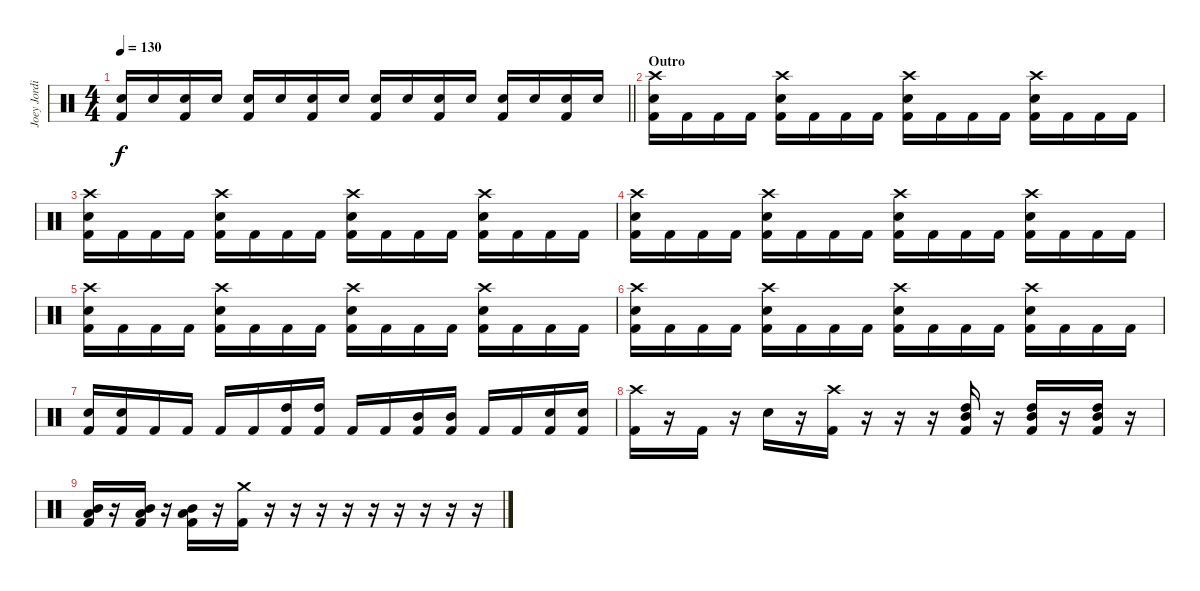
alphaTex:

\track ("Joey Jordison" "Joey Jordi") {instrument percussion}
\staff {score}
\articulation defaults
\ts (4 4)
\tempo 130
\clef neutral
\barLineRight lightlight
\ks c
("Electric Snare (hit)" "Kick (hit) 2").16{dy f} "Electric Snare (hit)".16 ("Electric Snare (hit)" "Kick (hit) 2").16 "Electric Snare (hit)".16 ("Electric Snare (hit)" "Kick (hit) 2").16 "Electric Snare (hit)".16 ("Electric Snare (hit)" "Kick (hit) 2").16 "Electric Snare (hit)".16 ("Electric Snare (hit)" "Kick (hit) 2").16 "Electric Snare (hit)".16 ("Electric Snare (hit)" "Kick (hit) 2").16 "Electric Snare (hit)".16 ("Electric Snare (hit)" "Kick (hit) 2").16 "Electric Snare (hit)".16 ("Electric Snare (hit)" "Kick (hit) 2").16 "Electric Snare (hit)".16 |
\section ("" "Outro")
("Crash high (hit)" "Electric Snare (hit)" "Kick (hit) 2").16 "Kick (hit) 2".16 "Kick (hit) 2".16 "Kick (hit) 2".16 ("Crash high (hit)" "Electric Snare (hit)" "Kick (hit) 2").16 "Kick (hit) 2".16 "Kick (hit) 2".16 "Kick (hit) 2".16 ("Crash high (hit)" "Electric Snare (hit)" "Kick (hit) 2").16 "Kick (hit) 2".16 "Kick (hit) 2".16 "Kick (hit) 2".16 ("Crash high (hit)" "Electric Snare (hit)" "Kick (hit) 2").16 "Kick (hit) 2".16 "Kick (hit) 2".16 "Kick (hit) 2".16 |
("Crash high (hit)" "Electric Snare (hit)" "Kick (hit) 2").16 "Kick (hit) 2".16 "Kick (hit) 2".16 "Kick (hit) 2".16 ("Crash high (hit)" "Electric Snare (hit)" "Kick (hit) 2").16 "Kick (hit) 2".16 "Kick (hit) 2".16 "Kick (hit) 2".16 ("Crash high (hit)" "Electric Snare (hit)" "Kick (hit) 2").16 "Kick (hit) 2".16 "Kick (hit) 2".16 "Kick (hit) 2".16 ("Crash high (hit)" "Electric Snare (hit)" "Kick (hit) 2").16 "Kick (hit) 2".16 "Kick (hit) 2".16 "Kick (hit) 2".16 |
("Crash high (hit)" "Electric Snare (hit)" "Kick (hit) 2").16 "Kick (hit) 2".16 "Kick (hit) 2".16 "Kick (hit) 2".16 ("Crash high (hit)" "Electric Snare (hit)" "Kick (hit) 2").16 "Kick (hit) 2".16 "Kick (hit) 2".16 "Kick (hit) 2".16 ("Crash high (hit)" "Electric Snare (hit)" "Kick (hit) 2").16 "Kick (hit) 2".16 "Kick (hit) 2".16 "Kick (hit) 2".16 ("Crash high (hit)" "Electric Snare (hit)" "Kick (hit) 2").16 "Kick (hit) 2".16 "Kick (hit) 2".16 "Kick (hit) 2".16 |
("Crash high (hit)" "Electric Snare (hit)" "Kick (hit) 2").16 "Kick (hit) 2".16 "Kick (hit) 2".16 "Kick (hit) 2".16 ("Crash high (hit)" "Electric Snare (hit)" "Kick (hit) 2").16 "Kick (hit) 2".16 "Kick (hit) 2".16 "Kick (hit) 2".16 ("Crash high (hit)" "Electric Snare (hit)" "Kick (hit) 2").16 "Kick (hit) 2".16 "Kick (hit) 2".16 "Kick (hit) 2".16 ("Crash high (hit)" "Electric Snare (hit)" "Kick (hit) 2").16 "Kick (hit) 2".16 "Kick (hit) 2".16 "Kick (hit) 2".16 |
("Crash high (hit)" "Electric Snare (hit)" "Kick (hit) 2").16 "Kick (hit) 2".16 "Kick (hit) 2".16 "Kick (hit) 2".16 ("Crash high (hit)" "Electric Snare (hit)" "Kick (hit) 2").16 "Kick (hit) 2".16 "Kick (hit) 2".16 "Kick (hit) 2".16 ("Crash high (hit)" "Electric Snare (hit)" "Kick (hit) 2").16 "Kick (hit) 2".16 "Kick (hit) 2".16 "Kick (hit) 2".16 ("Crash high (hit)" "Electric Snare (hit)" "Kick (hit) 2").16 "Kick (hit) 2".16 "Kick (hit) 2".16 "Kick (hit) 2".16 |
("Electric Snare (hit)" "Kick (hit) 2").16 ("Electric Snare (hit)" "Kick (hit) 2").16 "Kick (hit) 2".16 "Kick (hit) 2".16 "Kick (hit) 2".16 "Kick (hit) 2".16 ("High Tom (hit)" "Kick (hit) 2").16 ("High Tom (hit)" "Kick (hit) 2").16 "Kick (hit) 2".16 "Kick (hit) 2".16 ("Mid Tom (hit)" "Kick (hit) 2").16 ("Mid Tom (hit)" "Kick (hit) 2").16 "Kick (hit) 2".16 "Kick (hit) 2".16 ("Electric Snare (hit)" "Kick (hit) 2").16 ("Electric Snare (hit)" "Kick (hit) 2").16 |
("Crash high (hit)" "Kick (hit) 2").16 r.16 "Kick (hit) 2".16 r.16 "Electric Snare (hit)".16 r.16 ("Crash high (hit)" "Kick (hit) 2").16 r.16 r.16 r.16 ("High Tom (hit)" "Mid Tom (hit)" "Kick (hit) 2").16 r.16 ("High Tom (hit)" "Mid Tom (hit)" "Kick (hit) 2").16 r.16 ("High Tom (hit)" "Mid Tom (hit)" "Kick (hit) 2").16 r.16 |
("Mid Tom (hit)" "Low Tom (hit)" "Kick (hit) 2").16 r.16 ("Mid Tom (hit)" "Low Tom (hit)" "Kick (hit) 2").16 r.16 ("Mid Tom (hit)" "Low Tom (hit)" "Kick (hit) 2").16 r.16 ("Crash medium (hit)" "Kick (hit) 2").16 r.16 r.16 r.16 r.16 r.16 r.16 r.16 r.16 r.16
